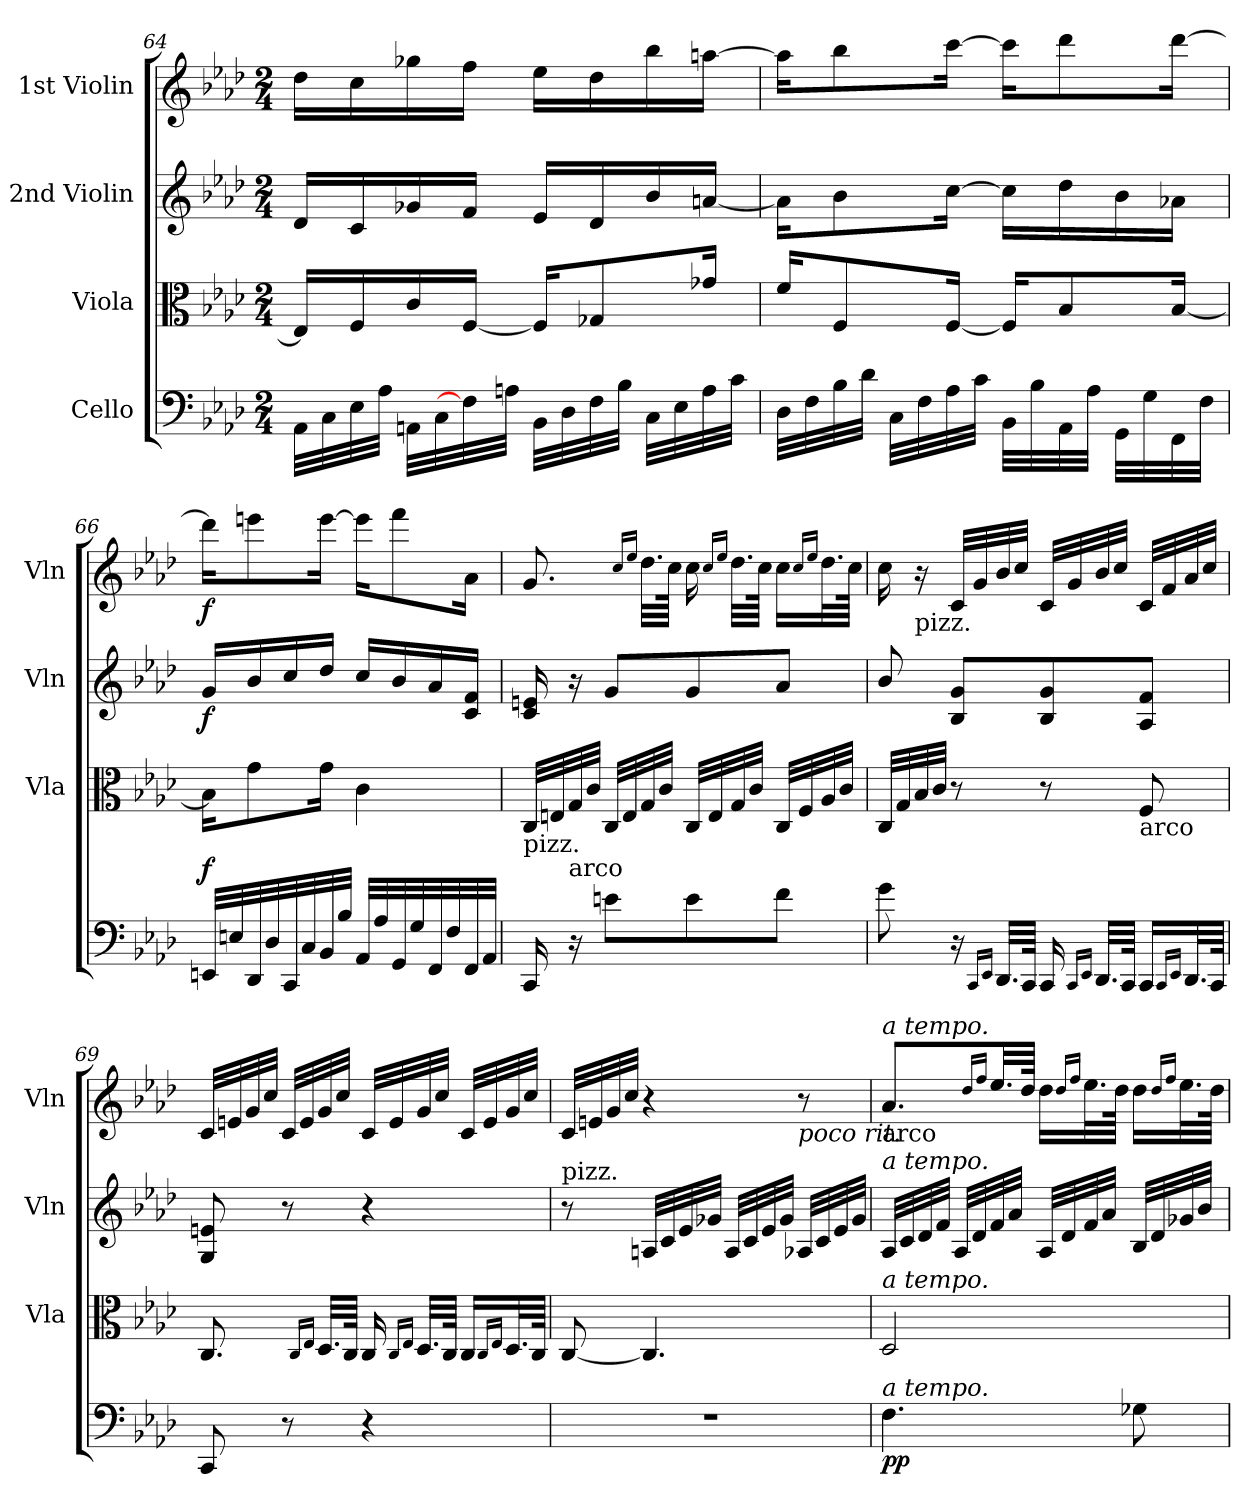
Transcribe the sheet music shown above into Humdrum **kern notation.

**kern	**dynam	**kern	**kern	**dynam	**kern	**dynam
*part4	*part4	*part3	*part2	*part2	*part1	*part1
*staff4	*staff4	*staff3	*staff2	*staff2	*staff1	*staff1
*I"Cello	*	*I"Viola	*I"2nd Violin	*	*I"1st Violin	*
*	*	*I'Vla	*I'Vln	*	*I'Vln	*
!!LO:PB:g=z
*clefF4	*	*clefC3	*clefG2	*	*clefG2	*
*k[b-e-a-d-]	*	*k[b-e-a-d-]	*k[b-e-a-d-]	*	*k[b-e-a-d-]	*
*f:	*	*f:	*f:	*	*f:	*
*M2/4	*	*M2/4	*M2/4	*	*M2/4	*
=64	=64	=64	=64	=64	=64	=64
32AA-\LLL	.	16E-/LL]	16d-/LL	.	16dd-\LL	.
32C\	.	.	.	.	.	.
32E-\	.	16F/	16c/	.	16cc\	.
32A-\JJJ	.	.	.	.	.	.
32AAn\LLL	.	16c/	16g-X/	.	16gg-X\	.
32C\	.	.	.	.	.	.
32F\]	.	[16F/JJ	16f/JJ	.	16ff\JJ	.
32An\JJJ	.	.	.	.	.	.
32BB-\LLL	.	16F/KL]	16e-/LL	.	16ee-\LL	.
32D-\	.	.	.	.	.	.
32F\	.	8G-X/	16d-/	.	16dd-\	.
32B-\JJJ	.	.	.	.	.	.
32C\LLL	.	.	16b-/	.	16bb-\	.
32E-\	.	.	.	.	.	.
32A\	.	16g-X/Jk	[16an/JJ	.	[16aan\JJ	.
32c\JJJ	.	.	.	.	.	.
=65	=65	=65	=65	=65	=65	=65
32D-\LLL	.	16f/KL	16a\KL]	.	16aa\KL]	.
32F\	.	.	.	.	.	.
32B-\	.	8F/	8b-\	.	8bb-\	.
32d-\JJJ	.	.	.	.	.	.
32C\LLL	.	.	.	.	.	.
32F\	.	.	.	.	.	.
32A-\	.	[16F/Jk	[16cc\Jk	.	[16ccc\Jk	.
32c\JJJ	.	.	.	.	.	.
32BB-\LLL	.	16F/KL]	16cc\LL]	.	16ccc\KL]	.
32B-\	.	.	.	.	.	.
32AA-\	.	8B-/	16dd-\	.	8ddd-\	.
32A-\JJJ	.	.	.	.	.	.
32GG\LLL	.	.	16b-\	.	.	.
32G\	.	.	.	.	.	.
32FF\	.	[16B-/Jk	16a-X\JJ	.	[16ddd-\Jk	.
32F\JJJ	.	.	.	.	.	.
!!LO:LB:g=z
=66	=66	=66	=66	=66	=66	=66
!	!LO:DY:a	!	!	!LO:DY:b	!	!LO:DY:b
32EEn/LLL	f	16B-\KL]	16g/LL	f	16ddd-\KL]	f
32En/	.	.	.	.	.	.
32DD-/	.	8g\	16b-/	.	8eeen\	.
32D-/	.	.	.	.	.	.
32CC/	.	.	16cc/	.	.	.
32C/	.	.	.	.	.	.
32BB-/	.	16g\Jk	16dd-/JJ	.	[16eee\Jk	.
32B-/JJJ	.	.	.	.	.	.
32AA-/LLL	.	4c\	16cc/LL	.	16eee\KL]	.
32A-/	.	.	.	.	.	.
32GG/	.	.	16b-/	.	8fff\	.
32G/	.	.	.	.	.	.
32FF/	.	.	16a-/	.	.	.
32F/	.	.	.	.	.	.
32FF/	.	.	16c/ 16f/JJ	.	16a-\Jk	.
32AA-/JJJ	.	.	.	.	.	.
=67	=67	=67	=67	=67	=67	=67
!	!	!LO:TX:b:t=pizz.	!	!	!	!
16CC/	.	32C/LLL	16c/ 16en/	.	8.g/	.
.	.	32En/	.	.	.	.
!LO:TX:a:t=arco	!	!	!	!	!	!
16r	.	32G/	16r	.	.	.
.	.	32c/JJJ	.	.	.	.
8en\L	.	32C/LLL	8g/L	.	.	.
.	.	32E/	.	.	.	.
.	.	.	.	.	16qcc/LL	.
.	.	.	.	.	16qee-/JJ	.
.	.	32G/	.	.	32.dd-\LLL	.
.	.	32c/JJJ	.	.	.	.
.	.	.	.	.	64cc\JJJk	.
8e\	.	32C/LLL	8g/	.	16cc\	.
.	.	32E/	.	.	.	.
.	.	.	.	.	16qcc/LL	.
.	.	.	.	.	16qee-/JJ	.
.	.	32G/	.	.	32.dd-\LLL	.
.	.	32c/JJJ	.	.	.	.
.	.	.	.	.	64cc\JJJk	.
8f\J	.	32C/LLL	8a-/J	.	16cc\LL	.
.	.	32F/	.	.	.	.
.	.	.	.	.	16qcc/LL	.
.	.	.	.	.	16qee-/JJ	.
.	.	32A-/	.	.	32.dd-\L	.
.	.	32c/JJJ	.	.	.	.
.	.	.	.	.	64cc\JJJk	.
!!LO:LB:g=z
=68	=68	=68	=68	=68	=68	=68
8g\	.	32C/LLL	8b-/	.	16cc\	.
.	.	32G/	.	.	.	.
!	!	!	!	!	!LO:TX:b:t=pizz.	!
.	.	32B-/	.	.	16r	.
.	.	32c/JJJ	.	.	.	.
16r	.	8r	8B-/ 8g/L	.	32c/LLL	.
.	.	.	.	.	32g/	.
16qCC/LL	.	.	.	.	.	.
16qEE-/JJ	.	.	.	.	.	.
32.DD-/LLL	.	.	.	.	32b-/	.
.	.	.	.	.	32cc/JJJ	.
64CC/JJJk	.	.	.	.	.	.
16CC/	.	8r	8B-/ 8g/	.	32c/LLL	.
.	.	.	.	.	32g/	.
16qCC/LL	.	.	.	.	.	.
16qEE-/JJ	.	.	.	.	.	.
32.DD-/LLL	.	.	.	.	32b-/	.
.	.	.	.	.	32cc/JJJ	.
64CC/JJJk	.	.	.	.	.	.
!	!	!LO:TX:b:t=arco	!	!	!	!
16CC/LL	.	8F/	8A-/ 8f/J	.	32c/LLL	.
.	.	.	.	.	32f/	.
16qCC/LL	.	.	.	.	.	.
16qEE-/JJ	.	.	.	.	.	.
32.DD-/L	.	.	.	.	32a-/	.
.	.	.	.	.	32cc/JJJ	.
64CC/JJJk	.	.	.	.	.	.
=69	=69	=69	=69	=69	=69	=69
8CC/	.	8.C/	8G/ 8en/	.	32c/LLL	.
.	.	.	.	.	32en/	.
.	.	.	.	.	32g/	.
.	.	.	.	.	32cc/JJJ	.
8r	.	.	8r	.	32c/LLL	.
.	.	.	.	.	32e/	.
.	.	16qC/LL	.	.	.	.
.	.	16qE-/JJ	.	.	.	.
.	.	32.D-/LLL	.	.	32g/	.
.	.	.	.	.	32cc/JJJ	.
.	.	64C/JJJk	.	.	.	.
4r	.	16C/	4r	.	32c/LLL	.
.	.	.	.	.	32e/	.
.	.	16qC/LL	.	.	.	.
.	.	16qE-/JJ	.	.	.	.
.	.	32.D-/LLL	.	.	32g/	.
.	.	.	.	.	32cc/JJJ	.
.	.	64C/JJJk	.	.	.	.
.	.	16C/LL	.	.	32c/LLL	.
.	.	.	.	.	32e/	.
.	.	16qC/LL	.	.	.	.
.	.	16qE-/JJ	.	.	.	.
.	.	32.D-/L	.	.	32g/	.
.	.	.	.	.	32cc/JJJ	.
.	.	64C/JJJk	.	.	.	.
!!LO:PB:g=z
=70	=70	=70	=70	=70	=70	=70
!	!	!	!LO:TX:a:t=pizz.	!	!	!
2r	.	[8C/	8r	.	32c/LLL	.
.	.	.	.	.	32en/	.
.	.	.	.	.	32g/	.
.	.	.	.	.	32cc/JJJ	.
.	.	4.C/]	32An/LLL	.	4r	.
.	.	.	32c/	.	.	.
.	.	.	32e-/	.	.	.
.	.	.	32g-X/JJJ	.	.	.
.	.	.	32A/LLL	.	.	.
.	.	.	32c/	.	.	.
.	.	.	32e-/	.	.	.
.	.	.	32g-/JJJ	.	.	.
!	!	!	!	!	!LO:TX:b:i:t=poco rit.	!
.	.	.	32A-X/LLL	.	8r	.
.	.	.	32c/	.	.	.
.	.	.	32e-/	.	.	.
.	.	.	32g-/JJJ	.	.	.
=71	=71	=71	=71	=71	=71	=71
!	!	!	!	!	!LO:TX:b:t=arco	!
!	!	!	!	!	!LO:TX:a:i:t=a tempo.	!
!	!	!	!LO:TX:a:i:t=a tempo.	!	!	!
!	!	!LO:TX:a:i:t=a tempo.	!	!	!	!
!LO:TX:a:i:t=a tempo.	!	!	!	!	!	!
!	!LO:DY:b	!	!	!	!	!
4.F\	pp	2D-/	32A-/LLL	.	8.a-/L	.
.	.	.	32c/	.	.	.
.	.	.	32d-/	.	.	.
.	.	.	32f/JJJ	.	.	.
.	.	.	32A-/LLL	.	.	.
.	.	.	32d-/	.	.	.
.	.	.	.	.	16qdd-/LL	.
.	.	.	.	.	16qff/JJ	.
.	.	.	32f/	.	32.ee-/LL	.
.	.	.	32a-/JJJ	.	.	.
.	.	.	.	.	64dd-/JJJk	.
.	.	.	32A-/LLL	.	16dd-\LL	.
.	.	.	32d-/	.	.	.
.	.	.	.	.	16qdd-/LL	.
.	.	.	.	.	16qff/JJ	.
.	.	.	32f/	.	32.ee-\L	.
.	.	.	32a-/JJJ	.	.	.
.	.	.	.	.	64dd-\JJJk	.
8G-X\	.	.	32B-/LLL	.	16dd-\LL	.
.	.	.	32d-/	.	.	.
.	.	.	.	.	16qdd-/LL	.
.	.	.	.	.	16qff/JJ	.
.	.	.	32g-X/	.	32.ee-\L	.
.	.	.	32b-/JJJ	.	.	.
.	.	.	.	.	64dd-\JJJk	.
=	=	=	=	=	=	=
*-	*-	*-	*-	*-	*-	*-
